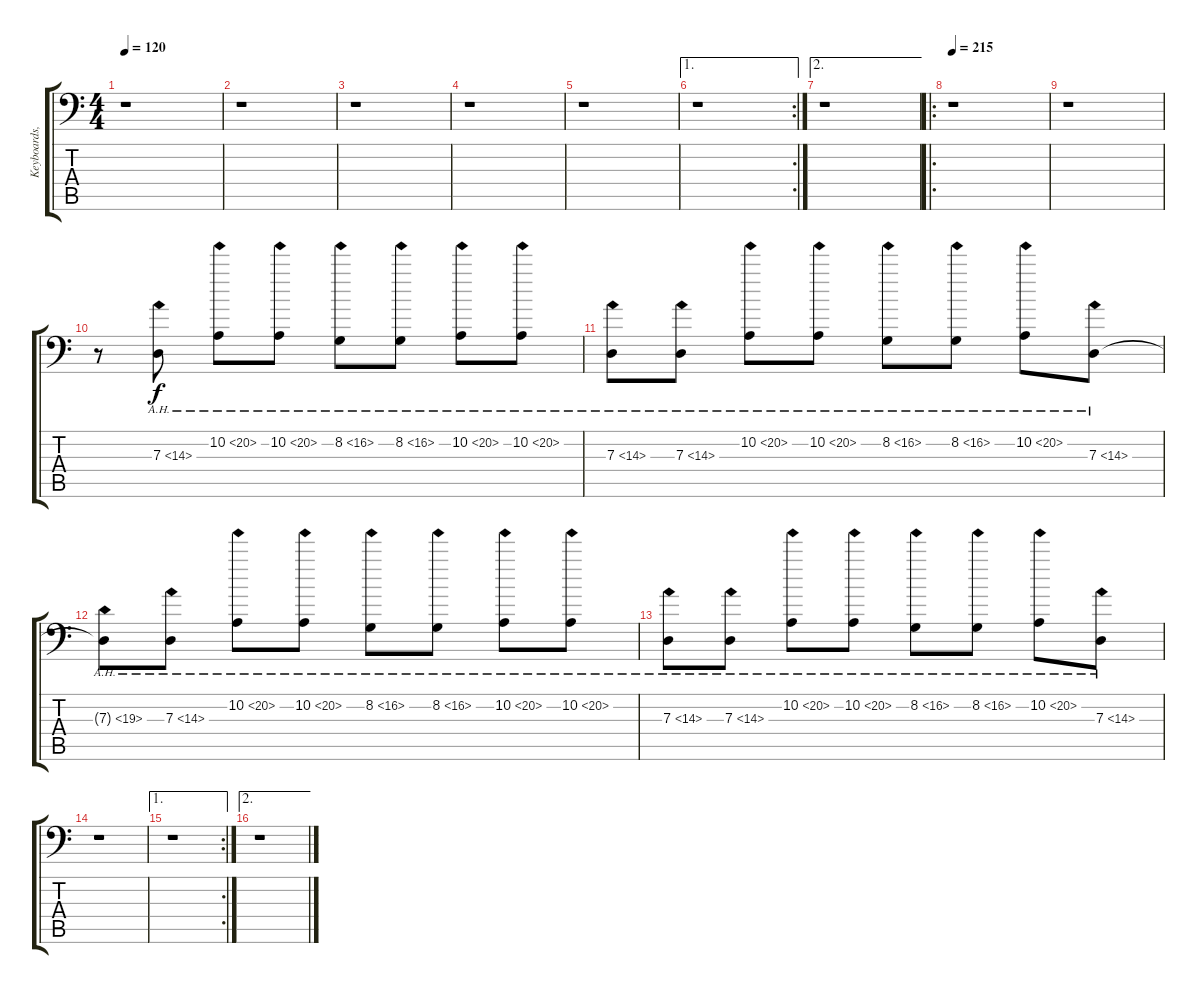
\track ("Keyboards, guitar fills, etc..." "Keyboards,") {instrument stringensemble1}
\staff {score tabs}
\tuning (E3 B2 G2 D2 A1 E1) {hide}
\ts (4 4)
\tempo 120
\clef f4
\ks c
r.1{dy f} |
r.1 |
r.1 |
r.1 |
r.1 |
\ae 1
\rc 2
r.1 |
\ae 2
r.1 |
\ro
\tempo 215
r.1 |
r.1 |
r.8{volume 10 instrument overdrivenguitar} 7.3{ah 7}.8 10.2{ah 10}.8 10.2{ah 10}.8 8.2{ah 8}.8 8.2{ah 8}.8 10.2{ah 10}.8 10.2{ah 10}.8 |
7.3{ah 7}.8 7.3{ah 7}.8 10.2{ah 10}.8 10.2{ah 10}.8 8.2{ah 8}.8 8.2{ah 8}.8 10.2{ah 10}.8 7.3{ah 7}.8 |
7.3{ah 12 t}.8 7.3{ah 7}.8 10.2{ah 10}.8 10.2{ah 10}.8 8.2{ah 8}.8 8.2{ah 8}.8 10.2{ah 10}.8 10.2{ah 10}.8 |
7.3{ah 7}.8 7.3{ah 7}.8 10.2{ah 10}.8 10.2{ah 10}.8 8.2{ah 8}.8 8.2{ah 8}.8 10.2{ah 10}.8 7.3{ah 7}.8 |
r.1 |
\ae 1
\rc 2
r.1 |
\ae 2
r.1
